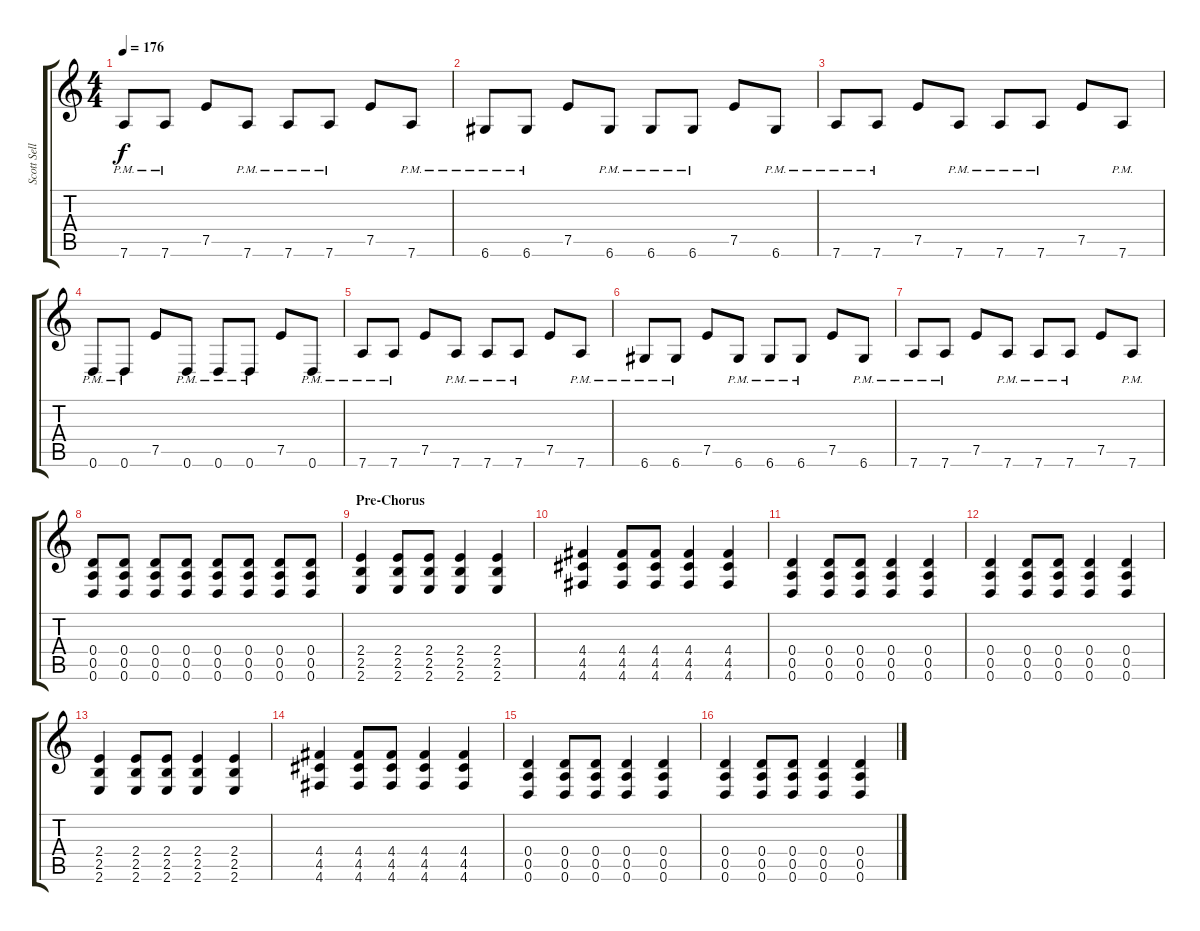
\track ("Scott Sellers" "Scott Sell") {instrument distortionguitar}
\staff {score tabs}
\tuning (E4 B3 G3 D3 A2 D2) {hide}
\ts (4 4)
\tempo 176
\clef g2
\ks c
7.6{pm}.8{dy f} 7.6{pm}.8 7.5.8 7.6{pm}.8 7.6{pm}.8 7.6{pm}.8 7.5.8 7.6{pm}.8 |
6.6{pm}.8 6.6{pm}.8 7.5.8 6.6{pm}.8 6.6{pm}.8 6.6{pm}.8 7.5.8 6.6{pm}.8 |
7.6{pm}.8 7.6{pm}.8 7.5.8 7.6{pm}.8 7.6{pm}.8 7.6{pm}.8 7.5.8 7.6{pm}.8 |
0.6{pm}.8 0.6{pm}.8 7.5.8 0.6{pm}.8 0.6{pm}.8 0.6{pm}.8 7.5.8 0.6{pm}.8 |
7.6{pm}.8 7.6{pm}.8 7.5.8 7.6{pm}.8 7.6{pm}.8 7.6{pm}.8 7.5.8 7.6{pm}.8 |
6.6{pm}.8 6.6{pm}.8 7.5.8 6.6{pm}.8 6.6{pm}.8 6.6{pm}.8 7.5.8 6.6{pm}.8 |
7.6{pm}.8 7.6{pm}.8 7.5.8 7.6{pm}.8 7.6{pm}.8 7.6{pm}.8 7.5.8 7.6{pm}.8 |
(0.4 0.5 0.6).8 (0.4 0.5 0.6).8 (0.4 0.5 0.6).8 (0.4 0.5 0.6).8 (0.4 0.5 0.6).8 (0.4 0.5 0.6).8 (0.4 0.5 0.6).8 (0.4 0.5 0.6).8 |
\section ("" "Pre-Chorus")
(2.4 2.5 2.6).4 (2.4 2.5 2.6).8 (2.4 2.5 2.6).8 (2.4 2.5 2.6).4 (2.4 2.5 2.6).4 |
(4.4 4.5 4.6).4 (4.4 4.5 4.6).8 (4.4 4.5 4.6).8 (4.4 4.5 4.6).4 (4.4 4.5 4.6).4 |
(0.4 0.5 0.6).4 (0.4 0.5 0.6).8 (0.4 0.5 0.6).8 (0.4 0.5 0.6).4 (0.4 0.5 0.6).4 |
(0.4 0.5 0.6).4 (0.4 0.5 0.6).8 (0.4 0.5 0.6).8 (0.4 0.5 0.6).4 (0.4 0.5 0.6).4 |
(2.4 2.5 2.6).4 (2.4 2.5 2.6).8 (2.4 2.5 2.6).8 (2.4 2.5 2.6).4 (2.4 2.5 2.6).4 |
(4.4 4.5 4.6).4 (4.4 4.5 4.6).8 (4.4 4.5 4.6).8 (4.4 4.5 4.6).4 (4.4 4.5 4.6).4 |
(0.4 0.5 0.6).4 (0.4 0.5 0.6).8 (0.4 0.5 0.6).8 (0.4 0.5 0.6).4 (0.4 0.5 0.6).4 |
(0.4 0.5 0.6).4 (0.4 0.5 0.6).8 (0.4 0.5 0.6).8 (0.4 0.5 0.6).4 (0.4 0.5 0.6).4
